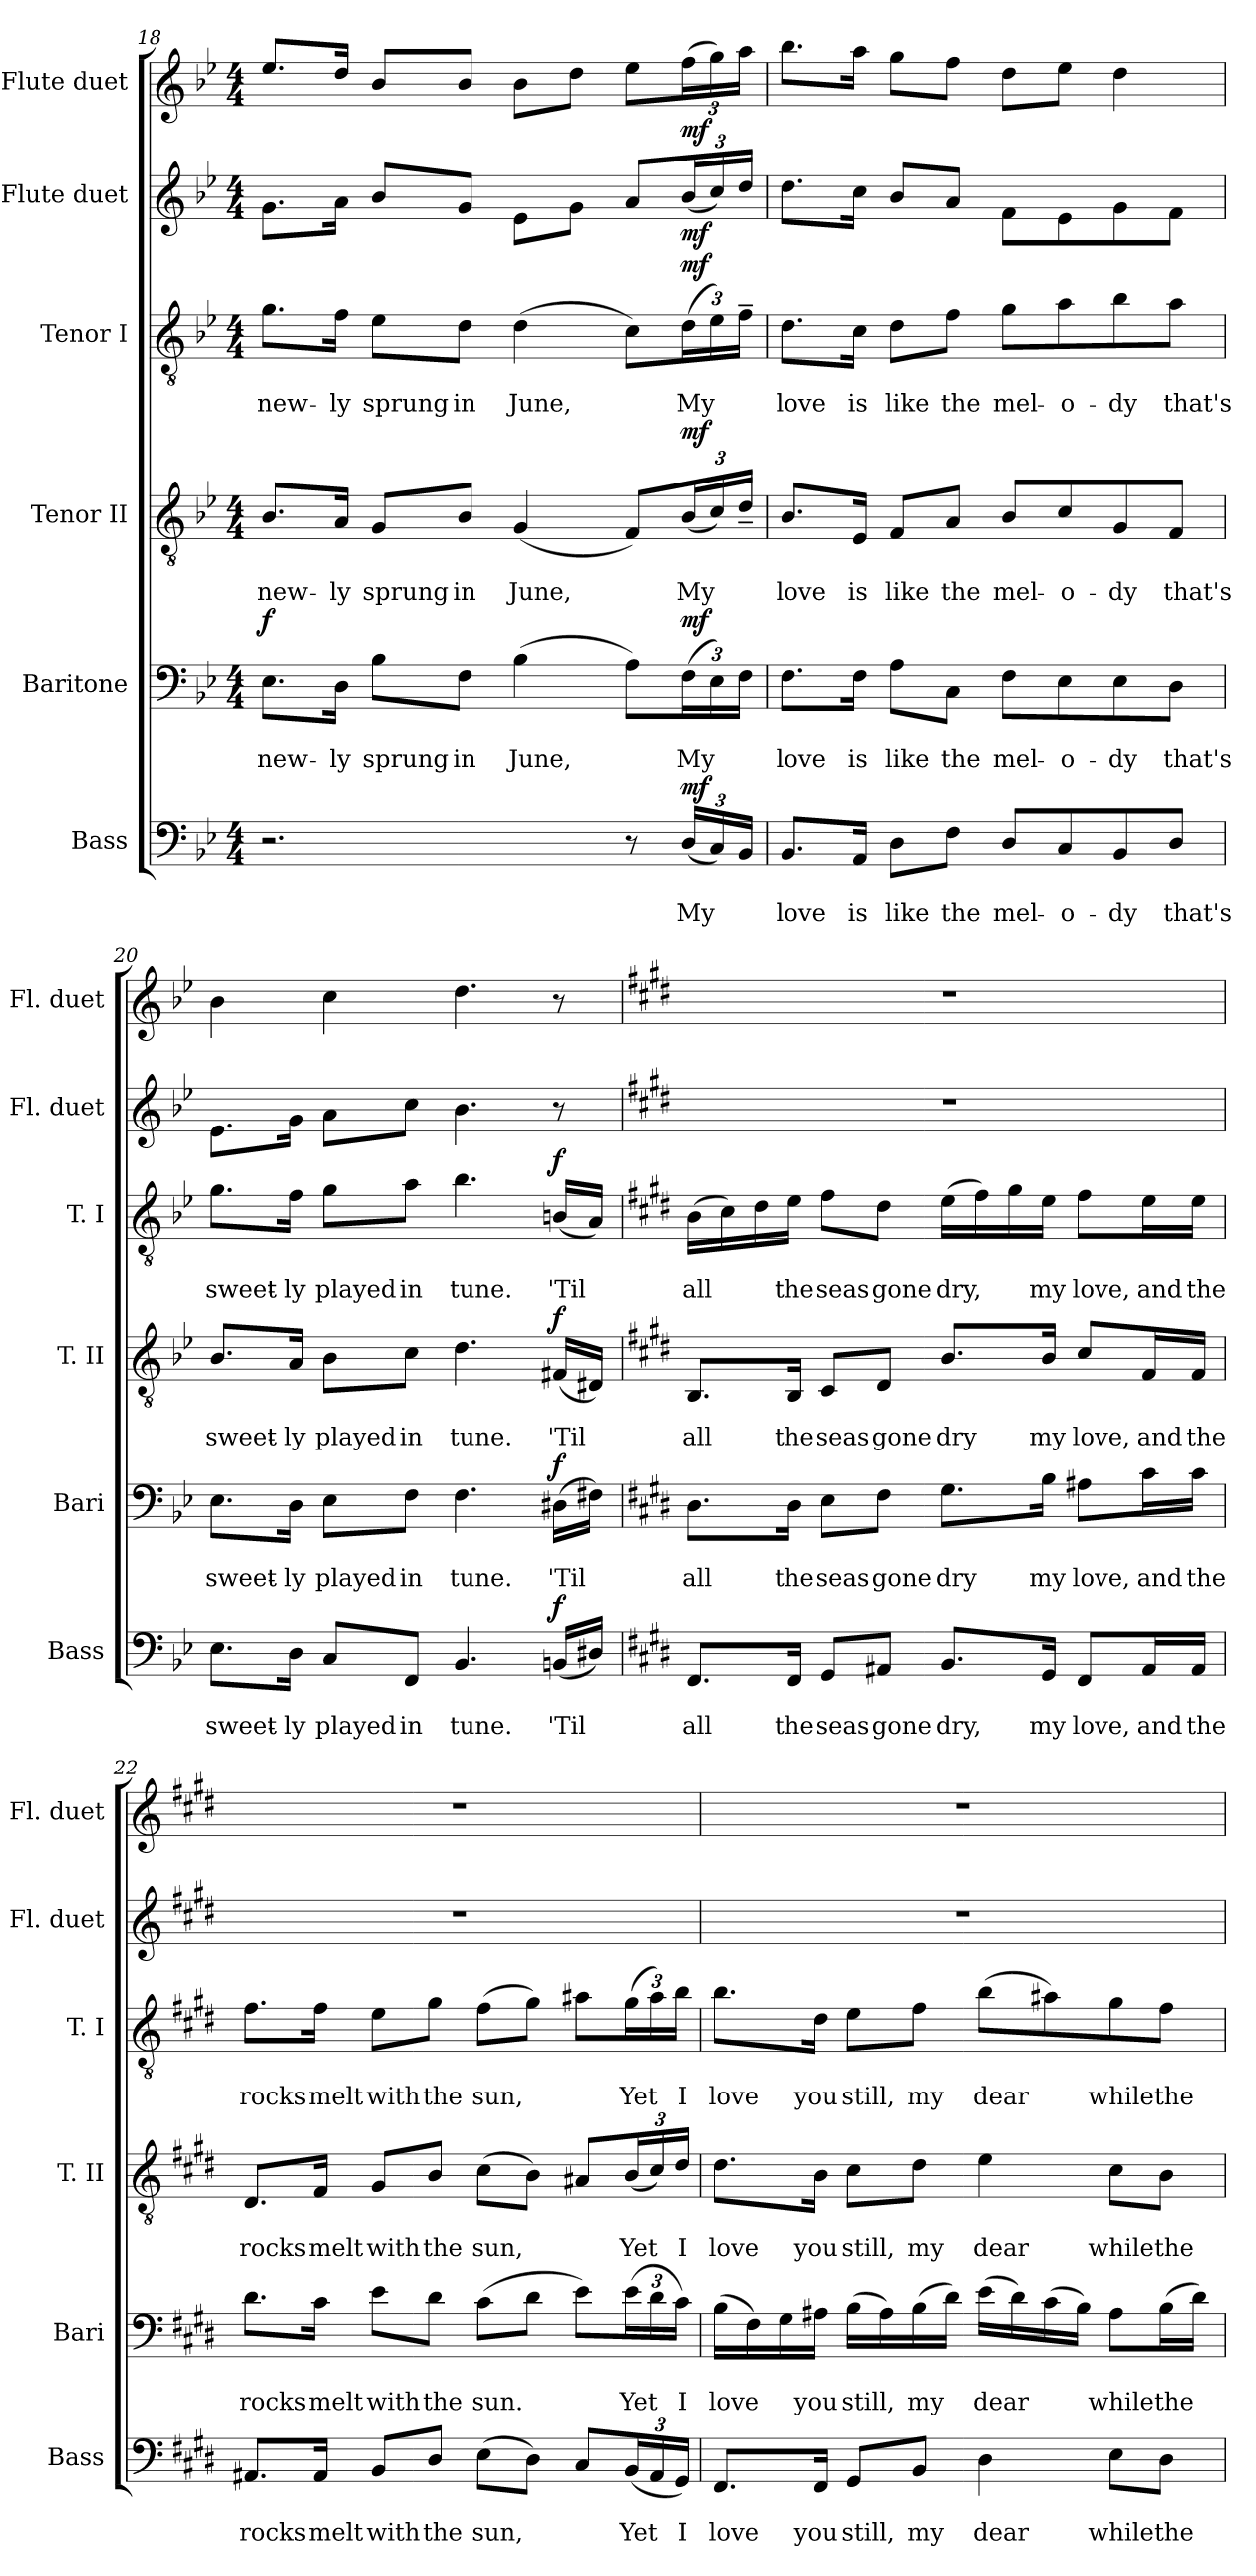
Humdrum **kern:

**kern	**text	**text	**dynam	**kern	**text	**text	**dynam	**kern	**text	**text	**dynam	**kern	**text	**text	**dynam	**kern	**dynam	**kern	**dynam
*part6	*part6	*part6	*part6	*part5	*part5	*part5	*part5	*part4	*part4	*part4	*part4	*part3	*part3	*part3	*part3	*part2	*part2	*part1	*part1
*staff6	*staff6	*staff6	*staff6	*staff5	*staff5	*staff5	*staff5	*staff4	*staff4	*staff4	*staff4	*staff3	*staff3	*staff3	*staff3	*staff2	*staff2	*staff1	*staff1
*I"Bass	*	*	*	*I"Baritone	*	*	*	*I"Tenor II	*	*	*	*I"Tenor I	*	*	*	*I"Flute duet	*	*I"Flute duet	*
*I'Bass	*	*	*	*I'Bari	*	*	*	*I'T. II	*	*	*	*I'T. I	*	*	*	*I'Fl. duet	*	*I'Fl. duet	*
!!LO:PB:g=z
*clefF4	*	*	*	*clefF4	*	*	*	*clefGv2	*	*	*	*clefGv2	*	*	*	*clefG2	*	*clefG2	*
*k[b-e-]	*	*	*	*k[b-e-]	*	*	*	*k[b-e-]	*	*	*	*k[b-e-]	*	*	*	*k[b-e-]	*	*k[b-e-]	*
*M4/4	*	*	*	*M4/4	*	*	*	*M4/4	*	*	*	*M4/4	*	*	*	*M4/4	*	*M4/4	*
=18	=18	=18	=18	=18	=18	=18	=18	=18	=18	=18	=18	=18	=18	=18	=18	=18	=18	=18	=18
!	!	!	!	!	!	!	!LO:DY:b	!	!	!	!	!	!	!	!	!	!	!	!
2.r	.	.	.	8.E-\L	.	new-	f	8.B-/L	.	new-	.	8.g\L	.	new-	.	8.g\L	.	8.ee-/L	.
.	.	.	.	16D\Jk	.	-ly	.	16A/Jk	.	-ly	.	16f\Jk	.	-ly	.	16a\Jk	.	16dd/Jk	.
.	.	.	.	8B-\L	.	sprung	.	8G/L	.	sprung	.	8e-\L	.	sprung	.	8b-/L	.	8b-/L	.
.	.	.	.	8F\J	.	in	.	8B-/J	.	in	.	8d\J	.	in	.	8g/J	.	8b-/J	.
.	.	.	.	(4B-\	.	June,	.	(4G/	.	June,	.	(4d\	.	June,	.	8e-\L	.	8b-\L	.
.	.	.	.	.	.	.	.	.	.	.	.	.	.	.	.	8g\J	.	8dd\J	.
8r	.	.	.	8A\L)	.	.	.	8F/L)	.	.	.	8c\L)	.	.	.	8a/L	.	8ee-\L	.
*Xbrackettup	*	*	*	*Xbrackettup	*	*	*	*Xbrackettup	*	*	*	*Xbrackettup	*	*	*	*Xbrackettup	*	*Xbrackettup	*
!	!	!	!LO:DY:b	!	!	!	!LO:DY:b	!	!	!	!LO:DY:b	!	!	!	!LO:DY:b	!	!LO:DY:b	!	!LO:DY:b
(24D/LL	.	My	mf	(24F\L	.	My	mf	(24B-/L	.	My	mf	(24d\L	.	My	mf	(>24b-/L	mf	(24ff\L	mf
24C/)	.	.	.	24E-\)	.	.	.	24c/)	.	.	.	24e-\)	.	.	.	24cc/)	.	24gg\)	.
24BB-/JJ	.	.	.	24F\JJ	.	.	.	24d~/JJ	.	.	.	24f~\JJ	.	.	.	24dd/JJ	.	24aa\JJ	.
=19	=19	=19	=19	=19	=19	=19	=19	=19	=19	=19	=19	=19	=19	=19	=19	=19	=19	=19	=19
8.BB-/L	.	love	.	8.F\L	.	love	.	8.B-/L	.	love	.	8.d\L	.	love	.	8.dd\L	.	8.bb-\L	.
16AA/Jk	.	is	.	16F\Jk	.	is	.	16E-/Jk	.	is	.	16c\Jk	.	is	.	16cc\Jk	.	16aa\Jk	.
8D\L	.	like	.	8A\L	.	like	.	8F/L	.	like	.	8d\L	.	like	.	8b-/L	.	8gg\L	.
8F\J	.	the	.	8C\J	.	the	.	8A/J	.	the	.	8f\J	.	the	.	8a/J	.	8ff\J	.
8D/L	.	mel-	.	8F\L	.	mel-	.	8B-/L	.	mel-	.	8g\L	.	mel-	.	8f\L	.	8dd\L	.
8C/	.	-o-	.	8E-\	.	-o-	.	8c/	.	-o-	.	8a\	.	-o-	.	8e-\	.	8ee-\J	.
8BB-/	.	-dy	.	8E-\	.	-dy	.	8G/	.	-dy	.	8b-\	.	-dy	.	8g\	.	4dd\	.
8D/J	.	that's	.	8D\J	.	that's	.	8F/J	.	that's	.	8a\J	.	that's	.	8f\J	.	.	.
=20	=20	=20	=20	=20	=20	=20	=20	=20	=20	=20	=20	=20	=20	=20	=20	=20	=20	=20	=20
8.E-\L	.	sweet-	.	8.E-\L	.	sweet-	.	8.B-/L	.	sweet-	.	8.g\L	.	sweet-	.	8.e-\L	.	4b-\	.
16D\Jk	.	-ly	.	16D\Jk	.	-ly	.	16A/Jk	.	-ly	.	16f\Jk	.	-ly	.	16g\Jk	.	.	.
8C/L	.	played	.	8E-\L	.	played	.	8B-\L	.	played	.	8g\L	.	played	.	8a\L	.	4cc\	.
8FF/J	.	in	.	8F\J	.	in	.	8c\J	.	in	.	8a\J	.	in	.	8cc\J	.	.	.
4.BB-/	.	tune.	.	4.F\	.	tune.	.	4.d\	.	tune.	.	4.b-\	.	tune.	.	4.b-\	.	4.dd\	.
!	!	!	!LO:DY:b	!	!	!	!LO:DY:b	!	!	!	!LO:DY:b	!	!	!	!LO:DY:b	!	!	!	!
(16BBn/LL	.	'Til	f	(16D#X\LL	.	'Til	f	(16F#X/LL	.	'Til	f	(16Bn/LL	.	'Til	f	8r	.	8r	.
16D#X/JJ)	.	.	.	16F#X\JJ)	.	.	.	16D#X/JJ)	.	.	.	16A/JJ)	.	.	.	.	.	.	.
=21	=21	=21	=21	=21	=21	=21	=21	=21	=21	=21	=21	=21	=21	=21	=21	=21	=21	=21	=21
*k[f#c#g#d#]	*	*	*	*k[f#c#g#d#]	*	*	*	*k[f#c#g#d#]	*	*	*	*k[f#c#g#d#]	*	*	*	*k[f#c#g#d#]	*	*k[f#c#g#d#]	*
8.FF#/L	.	all	.	8.D#\L	.	all	.	8.BB/L	.	all	.	(16B\LL	.	all	.	1r	.	1r	.
.	.	.	.	.	.	.	.	.	.	.	.	16c#\)	.	.	.	.	.	.	.
.	.	.	.	.	.	.	.	.	.	.	.	16d#\	.	.	.	.	.	.	.
16FF#/Jk	.	the	.	16D#\Jk	.	the	.	16BB/Jk	.	the	.	16e\JJ	.	the	.	.	.	.	.
8GG#/L	.	seas	.	8E\L	.	seas	.	8C#/L	.	seas	.	8f#\L	.	seas	.	.	.	.	.
8AA#X/J	.	gone	.	8F#\J	.	gone	.	8D#/J	.	gone	.	8d#\J	.	gone	.	.	.	.	.
8.BB/L	.	dry,	.	8.G#\L	.	dry	.	8.B/L	.	dry	.	(16e\LL	.	dry,	.	.	.	.	.
.	.	.	.	.	.	.	.	.	.	.	.	16f#\)	.	.	.	.	.	.	.
.	.	.	.	.	.	.	.	.	.	.	.	16g#\	.	.	.	.	.	.	.
16GG#/Jk	.	my	.	16B\Jk	.	my	.	16B/Jk	.	my	.	16e\JJ	.	my	.	.	.	.	.
8FF#/L	.	love,	.	8A#X\L	.	love,	.	8c#/L	.	love,	.	8f#\L	.	love,	.	.	.	.	.
16AA#/L	.	and	.	16c#\L	.	and	.	16F#/L	.	and	.	16e\L	.	and	.	.	.	.	.
16AA#/JJ	.	the	.	16c#\JJ	.	the	.	16F#/JJ	.	the	.	16e\JJ	.	the	.	.	.	.	.
!!LO:LB:g=z
=22	=22	=22	=22	=22	=22	=22	=22	=22	=22	=22	=22	=22	=22	=22	=22	=22	=22	=22	=22
8.AA#X/L	.	rocks	.	8.d#\L	.	rocks	.	8.D#/L	.	rocks	.	8.f#\L	.	rocks	.	1r	.	1r	.
16AA#/Jk	.	melt	.	16c#\Jk	.	melt	.	16F#/Jk	.	melt	.	16f#\Jk	.	melt	.	.	.	.	.
8BB/L	.	with	.	8e\L	.	with	.	8G#/L	.	with	.	8e\L	.	with	.	.	.	.	.
8D#/J	.	the	.	8d#\J	.	the	.	8B/J	.	the	.	8g#\J	.	the	.	.	.	.	.
(8E\L	.	sun,	.	(8c#\L	.	sun.	.	(8c#\L	.	sun,	.	(8f#\L	.	sun,	.	.	.	.	.
8D#\J)	.	.	.	8d#\J	.	.	.	8B\J)	.	.	.	8g#\J)	.	.	.	.	.	.	.
8C#/L	.	.	.	8e\L)	.	.	.	8A#X/L	.	.	.	8a#X\L	.	.	.	.	.	.	.
(24BB/L	.	Yet	.	(24e\L	.	Yet	.	(24B/L	.	Yet	.	(>24g#\L	.	Yet	.	.	.	.	.
24AA#/	.	.	.	24d#\	.	.	.	24c#/)	.	.	.	24a#\)	.	.	.	.	.	.	.
24GG#/JJ)	.	I	.	24c#\JJ)	.	I	.	24d#/JJ	.	I	.	24b\JJ	.	I	.	.	.	.	.
=23	=23	=23	=23	=23	=23	=23	=23	=23	=23	=23	=23	=23	=23	=23	=23	=23	=23	=23	=23
8.FF#/L	.	love	.	(16B\LL	.	love	.	8.d#\L	.	love	.	8.b\L	.	love	.	1r	.	1r	.
.	.	.	.	16F#\)	.	.	.	.	.	.	.	.	.	.	.	.	.	.	.
.	.	.	.	16G#\	.	.	.	.	.	.	.	.	.	.	.	.	.	.	.
16FF#/Jk	.	you	.	16A#X\JJ	.	you	.	16B\Jk	.	you	.	16d#\Jk	.	you	.	.	.	.	.
8GG#/L	.	still,	.	(16B\LL	.	still,	.	8c#\L	.	still,	.	8e\L	.	still,	.	.	.	.	.
.	.	.	.	16A#\)	.	.	.	.	.	.	.	.	.	.	.	.	.	.	.
8BB/J	.	my	.	(16B\	.	my	.	8d#\J	.	my	.	8f#\J	.	my	.	.	.	.	.
.	.	.	.	16d#\JJ)	.	.	.	.	.	.	.	.	.	.	.	.	.	.	.
4D#\	.	dear	.	(16e\LL	.	dear	.	4e\	.	dear	.	(8b\L	.	dear	.	.	.	.	.
.	.	.	.	16d#\)	.	.	.	.	.	.	.	.	.	.	.	.	.	.	.
.	.	.	.	(16c#\	.	.	.	.	.	.	.	8a#X\)	.	.	.	.	.	.	.
.	.	.	.	16B\JJ)	.	.	.	.	.	.	.	.	.	.	.	.	.	.	.
8E\L	.	while	.	8A#\L	.	while	.	8c#\L	.	while	.	8g#\	.	while	.	.	.	.	.
8D#\J	.	the	.	(16B\L	.	the	.	8B\J	.	the	.	8f#\J	.	the	.	.	.	.	.
.	.	.	.	16d#\JJ)	.	.	.	.	.	.	.	.	.	.	.	.	.	.	.
=	=	=	=	=	=	=	=	=	=	=	=	=	=	=	=	=	=	=	=
*-	*-	*-	*-	*-	*-	*-	*-	*-	*-	*-	*-	*-	*-	*-	*-	*-	*-	*-	*-
